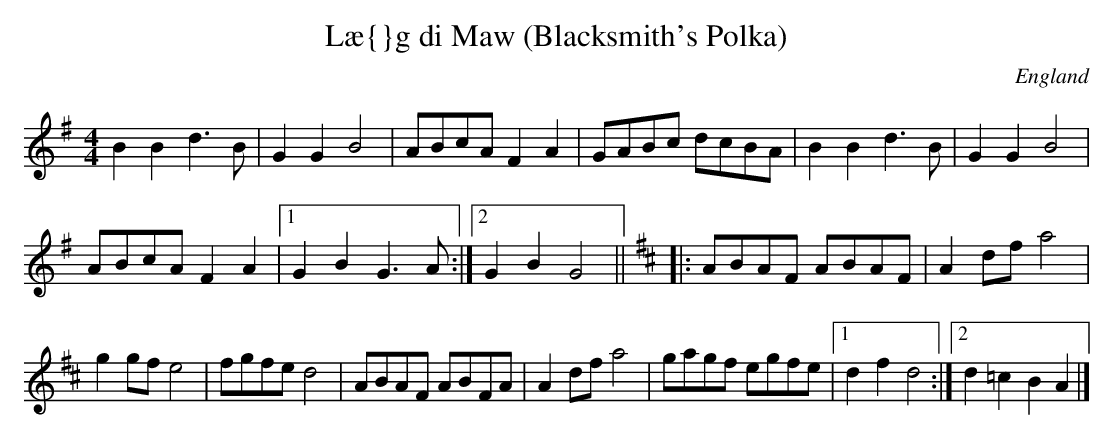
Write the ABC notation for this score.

X:1
T:L\ae{}g di Maw (Blacksmith's Polka)
O:England
O:Denmark
M:4/4
K:G
B2B2 d3B|G2G2 B4|ABcA F2A2|GABc dcBA|\
B2B2 d3B|G2G2 B4|
ABcA F2A2 |1 \
G2B2 G3A:|2 G2B2 G4 || \
K:D
|:ABAF ABAF|A2df a4|
g2gf e4| fgfe d4|\
ABAF ABFA|A2df a4| gagf egfe |1 \
d2f2 d4:|2 d2=c2 B2A2|]
